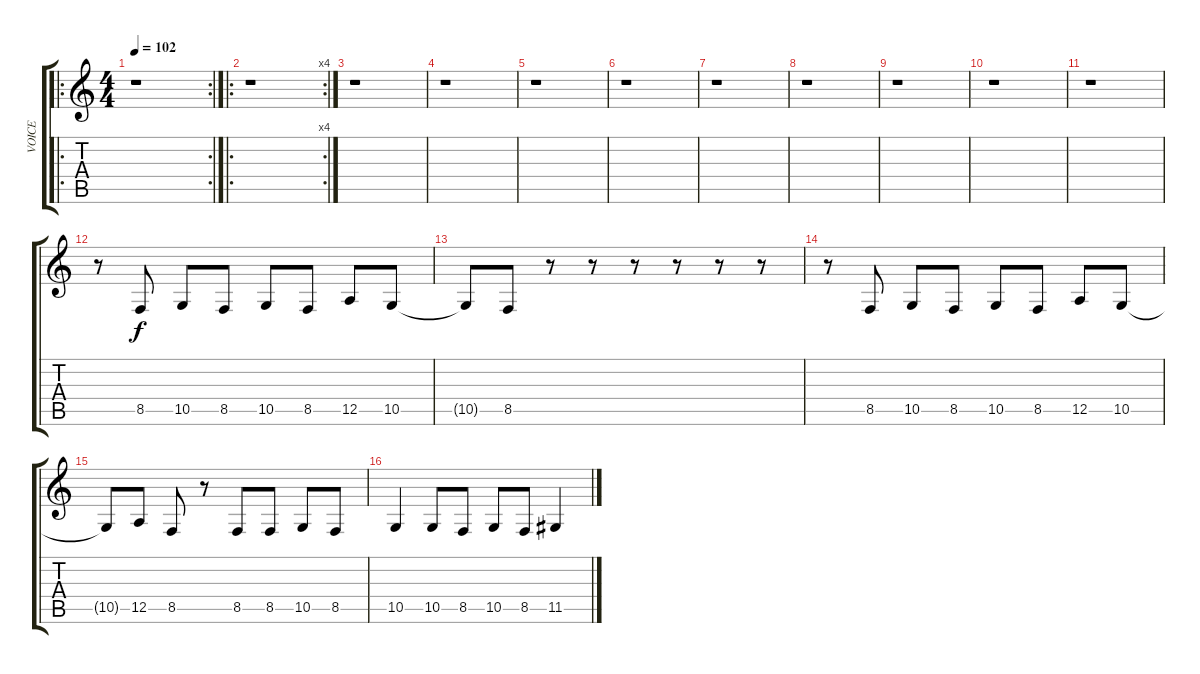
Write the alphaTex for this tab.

\track ("VOICE" "VOICE") {instrument viola}
\staff {score tabs}
\tuning (E4 B3 G3 D3 A2 E2) {hide}
\ro
\rc 2
\ts (4 4)
\tempo 102
\clef g2
\ks c
r.1{dy f instrument viola} |
\ro
\rc 4
r.1 |
r.1 |
r.1 |
r.1 |
r.1 |
r.1 |
r.1 |
r.1 |
r.1 |
r.1 |
r.8 8.5.8 10.5.8 8.5.8 10.5.8 8.5.8 12.5.8 10.5.8 |
10.5{t}.8 8.5.8 r.8 r.8 r.8 r.8 r.8 r.8 |
r.8 8.5.8 10.5.8 8.5.8 10.5.8 8.5.8 12.5.8 10.5.8 |
10.5{t}.8 12.5.8 8.5.8 r.8 8.5.8 8.5.8 10.5.8 8.5.8 |
10.5.4 10.5.8 8.5.8 10.5.8 8.5.8 11.5.4
